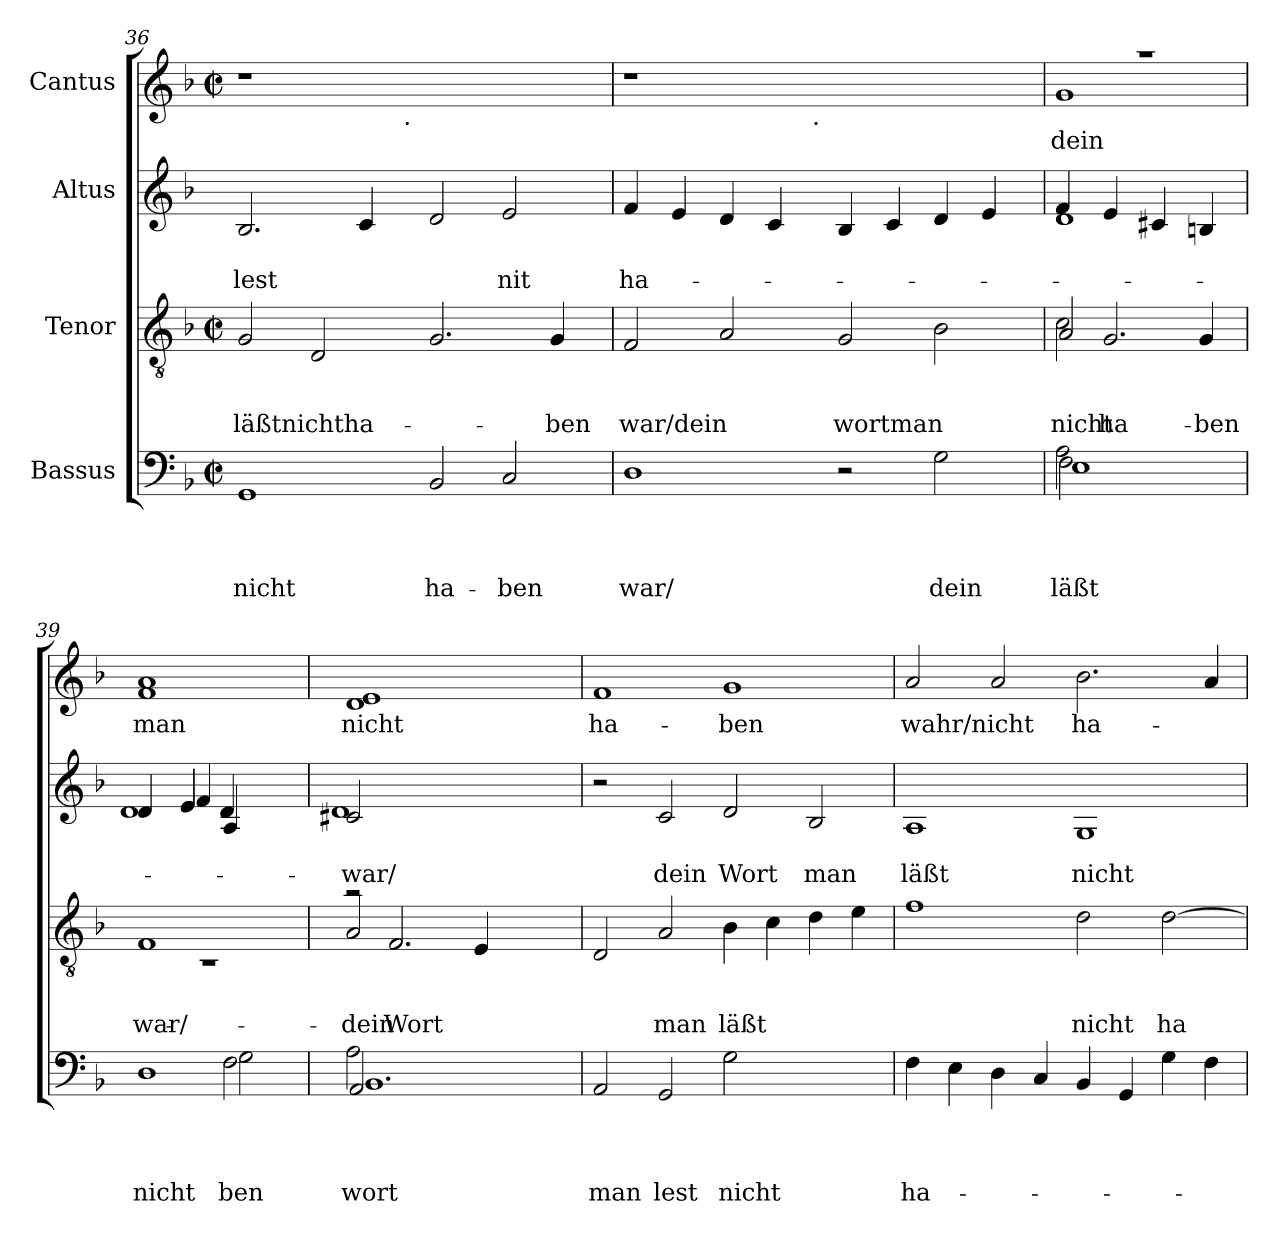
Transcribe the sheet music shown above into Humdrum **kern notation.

**kern	**text	**text	**text	**text	**kern	**text	**text	**text	**kern	**text	**text	**kern	**text
*part4	*part4	*part4	*part4	*part4	*part3	*part3	*part3	*part3	*part2	*part2	*part2	*part1	*part1
*staff4	*staff4	*staff4	*staff4	*staff4	*staff3	*staff3	*staff3	*staff3	*staff2	*staff2	*staff2	*staff1	*staff1
*I"Bassus	*	*	*	*	*I"Tenor	*	*	*	*I"Altus	*	*	*I"Cantus	*
*clefF4	*	*	*	*	*clefGv2	*	*	*	*clefG2	*	*	*clefG2	*
*k[b-]	*	*	*	*	*k[b-]	*	*	*	*k[b-]	*	*	*k[b-]	*
*F:	*	*	*	*	*F:	*	*	*	*F:	*	*	*F:	*
*M2/2	*	*	*	*	*M2/2	*	*	*	*	*	*	*M2/2	*
*met(c|)	*	*	*	*	*met(c|)	*	*	*	*	*	*	*met(c|)	*
=36	=36	=36	=36	=36	=36	=36	=36	=36	=36	=36	=36	=36	=36
!	!	!	!	!LO:LY:b	!	!	!	!LO:LY:b	!	!	!LO:LY:b	!	!
*	*	*	*	*	*	*	*	*	*	*	*	*^	*
1GG	.	.	.	nicht	2G/	.	.	läßtnichtha-	2.B-/	.	lest	1r	2ryy	.
.	.	.	.	.	2D/	.	.	.	.	.	.	.	4ryy	.
.	.	.	.	.	.	.	.	.	4c/	.	.	.	8ryy	.
.	.	.	.	.	.	.	.	.	.	.	.	.	32ryy	.
!	!	!	!	!	!	!	!	!	!	!	!	!	!LO:TX:b:t=.	!
.	.	.	.	.	.	.	.	.	.	.	.	.	1ryy	.
!	!	!	!	!LO:LY:b	!	!	!	!	!	!	!	!	!	!
2BB-/	.	.	.	ha-	2.G/	.	.	.	2d/	.	.	1ryy	.	.
!	!	!	!	!LO:LY:b	!	!	!	!	!	!	!LO:LY:b	!	!	!
2C/	.	.	.	-ben	.	.	.	.	2e/	.	nit	.	.	.
!	!	!	!	!	!	!	!	!LO:LY:b	!	!	!	!	!	!
.	.	.	.	.	4G/	.	.	-ben	.	.	.	.	.	.
.	.	.	.	.	.	.	.	.	.	.	.	.	16.ryy	.
=37	=37	=37	=37	=37	=37	=37	=37	=37	=37	=37	=37	=37	=37	=37
!	!	!	!	!LO:LY:b	!	!	!	!LO:LY:b	!	!	!LO:LY:b	!	!	!
1D	.	.	.	war/	2F/	.	.	war/dein	4f/	.	ha-	1r	2ryy	.
.	.	.	.	.	.	.	.	.	4e/	.	.	.	.	.
.	.	.	.	.	2A/	.	.	.	4d/	.	.	.	4ryy	.
.	.	.	.	.	.	.	.	.	4c/	.	.	.	8ryy	.
.	.	.	.	.	.	.	.	.	.	.	.	.	32ryy	.
!	!	!	!	!	!	!	!	!	!	!	!	!	!LO:TX:b:t=.	!
.	.	.	.	.	.	.	.	.	.	.	.	.	1ryy	.
!	!	!	!	!	!	!	!	!LO:LY:b	!	!	!	!	!	!
2r	.	.	.	.	2G/	.	.	wortman	4B-/	.	.	1ryy	.	.
.	.	.	.	.	.	.	.	.	4c/	.	.	.	.	.
!	!	!	!	!LO:LY:b	!	!	!	!	!	!	!	!	!	!
2G\	.	.	.	dein	2B-\	.	.	.	4d/	.	.	.	.	.
.	.	.	.	.	.	.	.	.	4e/	.	.	.	.	.
.	.	.	.	.	.	.	.	.	.	.	.	.	16.ryy	.
!!LO:PB:g=z	!!
=38	=38	=38	=38	=38	=38	=38	=38	=38	=38	=38	=38	=38	=38	=38
!	!	!	!	!LO:LY:b	!	!	!	!	!	!	!	!	!	!
*^	*	*	*	*	*	*	*	*	*	*	*	*	*	*
!	!	!	!	!	!LO:LY:b	!	!	!	!	!	!	!	!	!	!
*	*^	*	*	*	*	*	*	*	*	*	*	*	*	*	*
!	!	!	!	!	!	!LO:LY:b	!	!	!	!LO:LY:b	!	!	!	!	!	!
*	*	*	*	*	*	*	*^	*	*	*	*	*	*	*	*	*
!	!	!	!	!	!	!	!	!	!	!	!LO:LY:b	!	!	!	!	!	!LO:LY:b
*	*	*	*	*	*	*	*^	*^	*	*	*	*^	*	*	*	*	*
2A\	2F\	1E	.	.	.	läßt	2c\	2A/	4ryy	2.ryy	.	.	nicht	4f/	1d	.	.	1raa	1g	dein
!	!	!	!	!	!	!	!	!	!	!	!	!	!LO:LY:b	!	!	!	!	!	!	!
.	.	.	.	.	.	.	.	.	2.G/	.	.	.	ha-	4e/	.	.	.	.	.	.
2ryy	2ryy	.	.	.	.	.	2ryy	2ryy	.	.	.	.	.	4c#X/	.	.	.	.	.	.
!	!	!	!	!	!	!	!	!	!	!	!	!	!LO:LY:b	!	!	!	!	!	!	!
.	.	.	.	.	.	.	.	.	.	4G/	.	.	-ben	4B/	.	.	.	.	.	.
*	*	*	*	*	*	*	*	*	*	*	*	*	*	*v	*v	*	*	*	*	*
*	*	*	*	*	*	*	*	*	*	*	*	*	*	*	*	*	*v	*v	*
=39	=39	=39	=39	=39	=39	=39	=39	=39	=39	=39	=39	=39	=39	=39	=39	=39	=39	=39
!	!	!	!	!	!	!LO:LY:b	!	!	!	!	!	!	!LO:LY:b	!	!	!	!	!LO:LY:b
*	*	*	*	*	*	*	*	*	*	*	*	*	*	*^	*	*	*	*
*	*	*	*	*	*	*	*	*	*	*	*	*	*	*	*^	*	*	*	*
*	*	*	*	*	*	*	*	*v	*v	*v	*	*	*	*	*	*^	*	*	*	*
1D	2ryy	2ryy	.	.	.	nicht	1F	1rC	.	.	war/	4d/	4ryy	4ryy	1d	.	.	1f 1a	man
.	.	.	.	.	.	.	.	.	.	.	.	4e/	4f/	4e/	.	.	.	.	.
!	!	!	!	!	!	!LO:LY:b	!	!	!	!	!	!	!	!	!	!	!	!	!
!	!	!	!	!	!	!LO:LY:b	!	!	!	!	!	!	!	!	!	!	!	!	!
.	2F\	2G\	.	.	.	-ben	.	.	.	.	.	4A/	2ryy	4d/	.	.	.	.	.
.	.	.	.	.	.	.	.	.	.	.	.	4ryy	.	4ryy	.	.	.	.	.
*	*	*	*	*	*	*	*v	*v	*	*	*	*	*	*	*	*	*	*	*
*	*	*	*	*	*	*	*	*	*	*	*	*	*v	*v	*	*	*	*
=40	=40	=40	=40	=40	=40	=40	=40	=40	=40	=40	=40	=40	=40	=40	=40	=40	=40
!	!	!	!	!	!	!LO:LY:b	!	!	!	!	!	!	!	!	!	!	!
!	!	!	!	!	!	!LO:LY:b	!	!	!	!LO:LY:b	!	!	!	!	!LO:LY:b	!	!
*	*	*	*	*	*	*	*^	*	*	*	*	*	*	*	*	*	*
*	*	*	*	*	*	*	*	*^	*	*	*	*	*	*	*	*	*	*
*	*	*	*	*	*	*	*	*	*^	*	*	*	*	*	*	*	*	*	*
!	!	!	!	!	!	!	!	!	!	!	!	!	!	!	!	!	!	!LO:LY:b	!	!LO:LY:b
*	*	*	*	*	*	*	*	*	*	*	*	*	*	*	*v	*v	*	*	*	*
2A\	2AA/	1.BB-	.	.	.	wort	2ra	2A/	4ryy	2.ryy	.	.	dein	2c#X/	1d	.	war/	1d 1e	nicht
!	!	!	!	!	!	!	!	!	!	!	!	!	!LO:LY:b	!	!	!	!	!	!
.	.	.	.	.	.	.	.	.	2.F/	.	.	.	Wort	.	.	.	.	.	.
1ryy	1ryy	.	.	.	.	.	2ryy	2ryy	.	.	.	.	.	2ryy	.	.	.	.	.
.	.	.	.	.	.	.	.	.	.	4E/	.	.	.	.	.	.	.	.	.
.	.	.	.	.	.	.	2ryy	2ryy	2ryy	2ryy	.	.	.	2ryy	2ryy	.	.	2ryy	.
*v	*v	*v	*	*	*	*	*	*	*	*	*	*	*	*	*	*	*	*	*
=41	=41	=41	=41	=41	=41	=41	=41	=41	=41	=41	=41	=41	=41	=41	=41	=41	=41
!	!	!	!	!LO:LY:b	!	!	!	!	!	!	!	!	!	!	!	!	!LO:LY:b
*	*	*	*	*	*v	*v	*v	*v	*	*	*	*	*	*	*	*	*
*	*	*	*	*	*	*	*	*	*v	*v	*	*	*	*
2AA/	.	.	.	man	2D/	.	.	.	2r	.	.	1f	ha-
!	!	!	!	!LO:LY:b	!	!	!	!LO:LY:b	!	!	!LO:LY:b	!	!
2GG/	.	.	.	lest	2A/	.	.	man	2c/	.	dein	.	.
!	!	!	!	!LO:LY:b	!	!	!	!LO:LY:b	!	!	!LO:LY:b	!	!LO:LY:b
2G\	.	.	.	nicht	4B-\	.	.	läßt	2d/	.	Wort	1g	-ben
.	.	.	.	.	4c\	.	.	.	.	.	.	.	.
!	!	!	!	!	!	!	!	!	!	!	!LO:LY:b	!	!
2ryy	.	.	.	.	4d\	.	.	.	2B-/	.	man	.	.
.	.	.	.	.	4e\	.	.	.	.	.	.	.	.
=42	=42	=42	=42	=42	=42	=42	=42	=42	=42	=42	=42	=42	=42
!	!	!	!	!LO:LY:b	!	!	!	!	!	!	!LO:LY:b	!	!LO:LY:b
4F\	.	.	.	ha-	1f	.	.	.	1A	.	läßt	2a/	wahr/nicht
4E\	.	.	.	.	.	.	.	.	.	.	.	.	.
4D\	.	.	.	.	.	.	.	.	.	.	.	2a/	.
4C/	.	.	.	.	.	.	.	.	.	.	.	.	.
!	!	!	!	!	!	!	!	!LO:LY:b	!	!	!LO:LY:b	!	!LO:LY:b
4BB-/	.	.	.	.	2d\	.	.	nicht	1G	.	nicht	2.b-\	ha-
4GG/	.	.	.	.	.	.	.	.	.	.	.	.	.
!	!	!	!	!	!	!	!	!LO:LY:b	!	!	!	!	!
4G\	.	.	.	.	[<2d\	.	.	ha-	.	.	.	.	.
4F\	.	.	.	.	.	.	.	.	.	.	.	4a/	.
=	=	=	=	=	=	=	=	=	=	=	=	=	=
*-	*-	*-	*-	*-	*-	*-	*-	*-	*-	*-	*-	*-	*-
